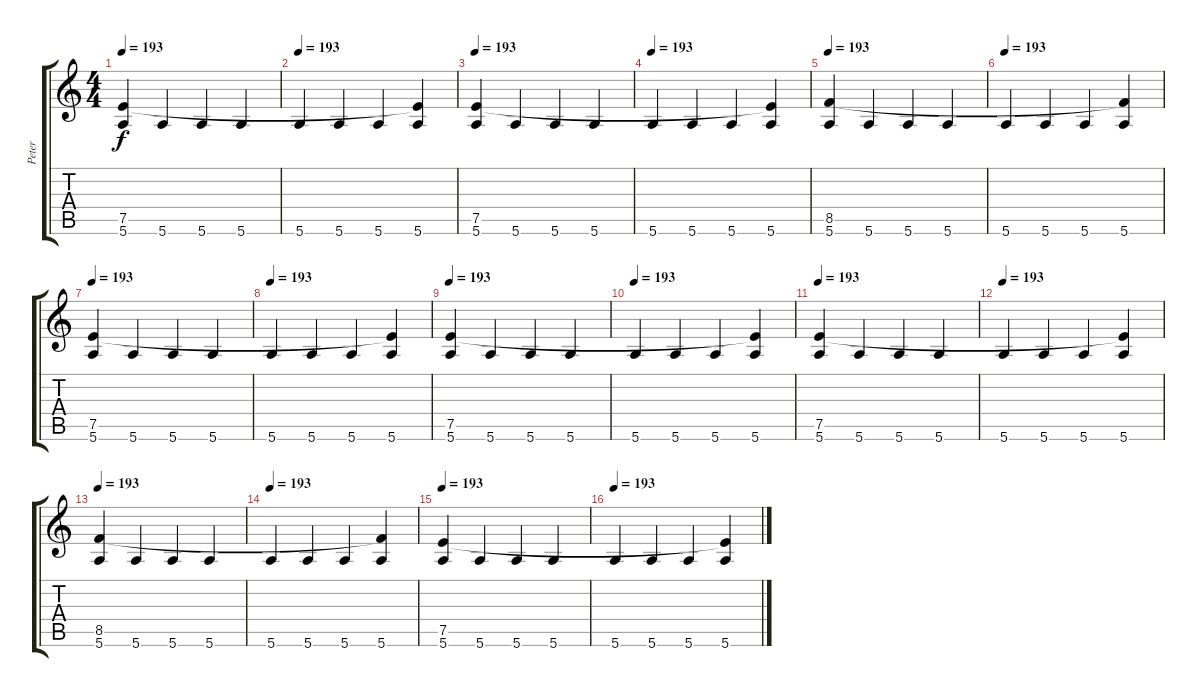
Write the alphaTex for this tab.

\track ("Peter" "Peter") {instrument distortionguitar}
\staff {score tabs}
\tuning (E4 B3 G3 D3 A2 E2) {hide}
\ts (4 4)
\tempo 193
\clef g2
\ks c
(7.5 5.6).4{dy f} 5.6.4 5.6.4 5.6.4 |
\tempo 193
5.6.4 5.6.4 5.6.4 (7.5{t} 5.6).4 |
\tempo 193
(7.5 5.6).4 5.6.4 5.6.4 5.6.4 |
\tempo 193
5.6.4 5.6.4 5.6.4 (7.5{t} 5.6).4 |
\tempo 193
(8.5 5.6).4 5.6.4 5.6.4 5.6.4 |
\tempo 193
5.6.4 5.6.4 5.6.4 (8.5{t} 5.6).4 |
\tempo 193
(7.5 5.6).4 5.6.4 5.6.4 5.6.4 |
\tempo 193
5.6.4 5.6.4 5.6.4 (7.5{t} 5.6).4 |
\tempo 193
(7.5 5.6).4 5.6.4 5.6.4 5.6.4 |
\tempo 193
5.6.4 5.6.4 5.6.4 (7.5{t} 5.6).4 |
\tempo 193
(7.5 5.6).4 5.6.4 5.6.4 5.6.4 |
\tempo 193
5.6.4 5.6.4 5.6.4 (7.5{t} 5.6).4 |
\tempo 193
(8.5 5.6).4 5.6.4 5.6.4 5.6.4 |
\tempo 193
5.6.4 5.6.4 5.6.4 (8.5{t} 5.6).4 |
\tempo 193
(7.5 5.6).4 5.6.4 5.6.4 5.6.4 |
\tempo 193
5.6.4 5.6.4 5.6.4 (7.5{t} 5.6).4
